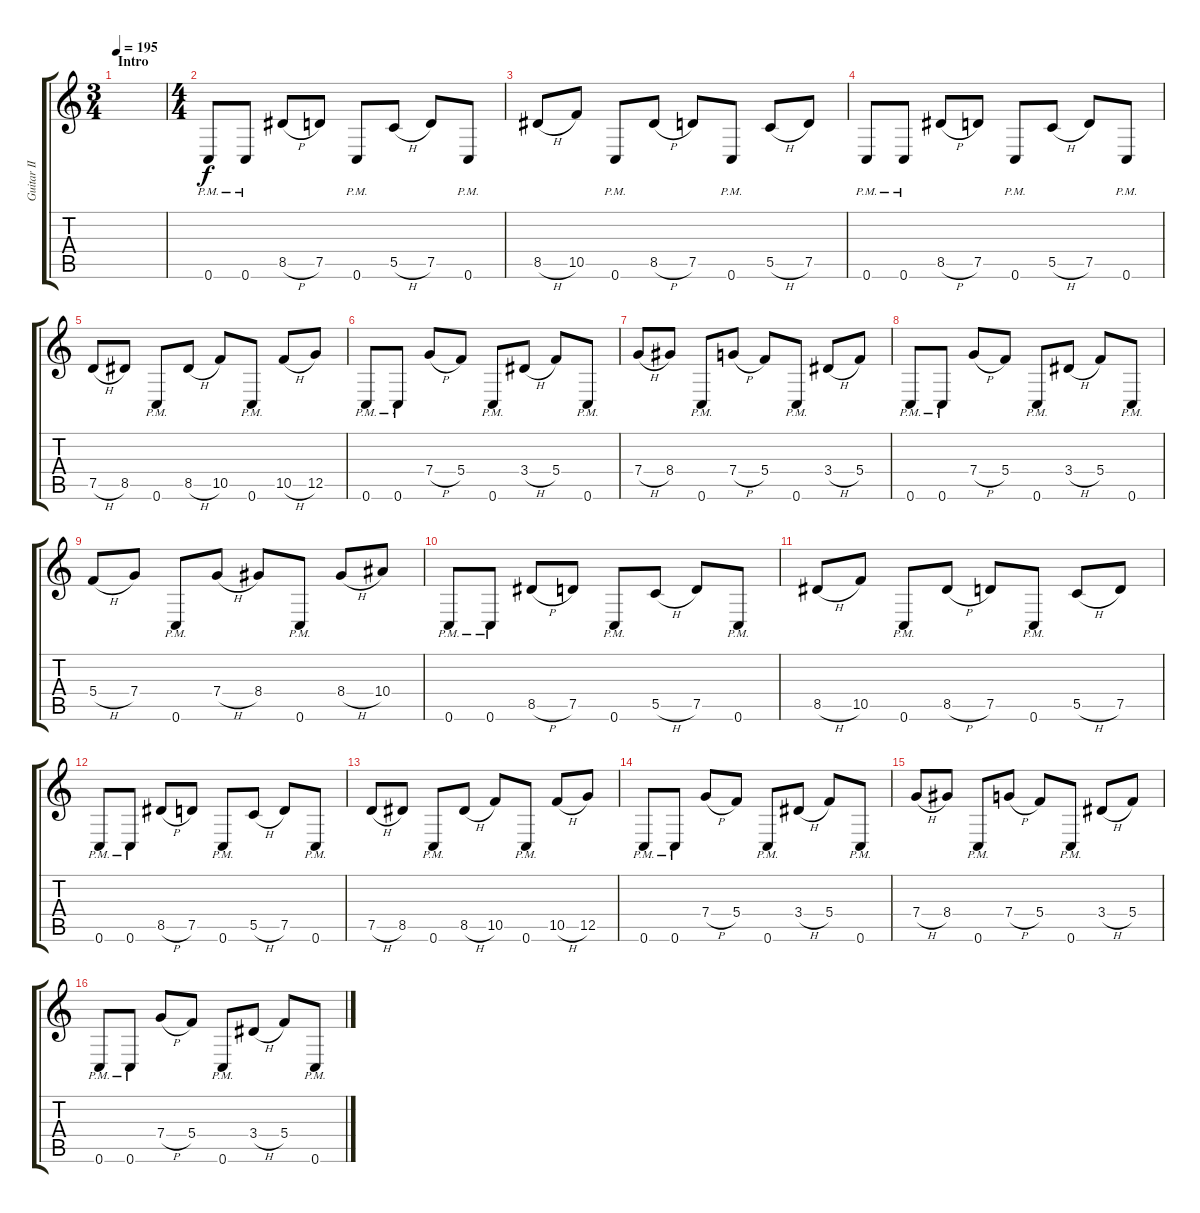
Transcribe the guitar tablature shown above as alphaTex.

\track ("Guitar II" "Guitar II") {instrument distortionguitar}
\staff {score tabs}
\tuning (D4 A3 F3 C3 G2 C2) {hide}
\ts (3 4)
\section ("" "Intro")
\tempo 195
\clef g2
\ks c
|
\ts (4 4)
0.6{pm}.8 0.6{pm}.8 8.5{h}.8 7.5.8 0.6{pm}.8 5.5{h}.8 7.5.8 0.6{pm}.8 |
8.5{h}.8 10.5.8 0.6{pm}.8 8.5{h}.8 7.5.8 0.6{pm}.8 5.5{h}.8 7.5.8 |
0.6{pm}.8 0.6{pm}.8 8.5{h}.8 7.5.8 0.6{pm}.8 5.5{h}.8 7.5.8 0.6{pm}.8 |
7.5{h}.8 8.5.8 0.6{pm}.8 8.5{h}.8 10.5.8 0.6{pm}.8 10.5{h}.8 12.5.8 |
0.6{pm}.8 0.6{pm}.8 7.4{h}.8 5.4.8 0.6{pm}.8 3.4{h}.8 5.4.8 0.6{pm}.8 |
7.4{h}.8 8.4.8 0.6{pm}.8 7.4{h}.8 5.4.8 0.6{pm}.8 3.4{h}.8 5.4.8 |
0.6{pm}.8 0.6{pm}.8 7.4{h}.8 5.4.8 0.6{pm}.8 3.4{h}.8 5.4.8 0.6{pm}.8 |
5.4{h}.8 7.4.8 0.6{pm}.8 7.4{h}.8 8.4.8 0.6{pm}.8 8.4{h}.8 10.4.8 |
0.6{pm}.8 0.6{pm}.8 8.5{h}.8 7.5.8 0.6{pm}.8 5.5{h}.8 7.5.8 0.6{pm}.8 |
8.5{h}.8 10.5.8 0.6{pm}.8 8.5{h}.8 7.5.8 0.6{pm}.8 5.5{h}.8 7.5.8 |
0.6{pm}.8 0.6{pm}.8 8.5{h}.8 7.5.8 0.6{pm}.8 5.5{h}.8 7.5.8 0.6{pm}.8 |
7.5{h}.8 8.5.8 0.6{pm}.8 8.5{h}.8 10.5.8 0.6{pm}.8 10.5{h}.8 12.5.8 |
0.6{pm}.8 0.6{pm}.8 7.4{h}.8 5.4.8 0.6{pm}.8 3.4{h}.8 5.4.8 0.6{pm}.8 |
7.4{h}.8 8.4.8 0.6{pm}.8 7.4{h}.8 5.4.8 0.6{pm}.8 3.4{h}.8 5.4.8 |
0.6{pm}.8 0.6{pm}.8 7.4{h}.8 5.4.8 0.6{pm}.8 3.4{h}.8 5.4.8 0.6{pm}.8
